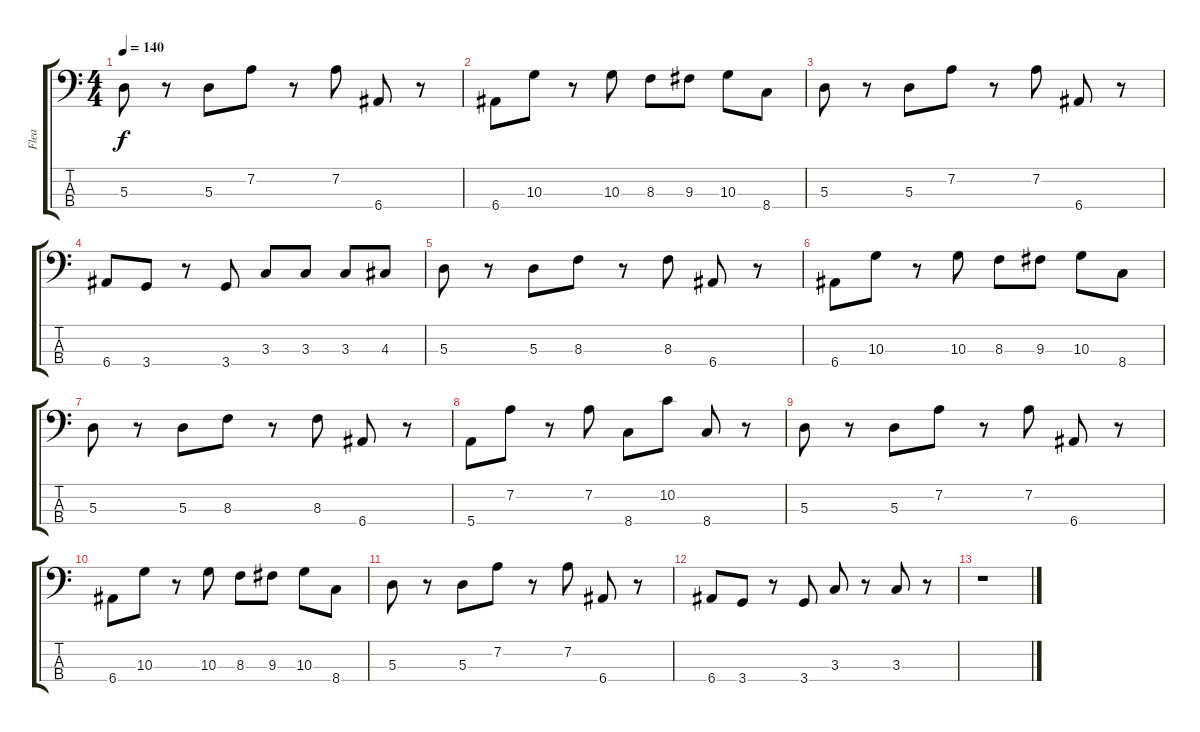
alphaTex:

\track ("Flea" "Flea") {instrument electricbassfinger}
\staff {score tabs}
\tuning (G2 D2 A1 E1) {hide}
\ts (4 4)
\tempo 140
\clef f4
\ks c
5.3.8{dy f} r.8 5.3.8 7.2.8 r.8 7.2.8 6.4.8 r.8 |
6.4.8 10.3.8 r.8 10.3.8 8.3.8 9.3.8 10.3.8 8.4.8 |
5.3.8 r.8 5.3.8 7.2.8 r.8 7.2.8 6.4.8 r.8 |
6.4.8 3.4.8 r.8 3.4.8 3.3.8 3.3.8 3.3.8 4.3.8 |
5.3.8 r.8 5.3.8 8.3.8 r.8 8.3.8 6.4.8 r.8 |
6.4.8 10.3.8 r.8 10.3.8 8.3.8 9.3.8 10.3.8 8.4.8 |
5.3.8 r.8 5.3.8 8.3.8 r.8 8.3.8 6.4.8 r.8 |
5.4.8 7.2.8 r.8 7.2.8 8.4.8 10.2.8 8.4.8 r.8 |
5.3.8 r.8 5.3.8 7.2.8 r.8 7.2.8 6.4.8 r.8 |
6.4.8 10.3.8 r.8 10.3.8 8.3.8 9.3.8 10.3.8 8.4.8 |
5.3.8 r.8 5.3.8 7.2.8 r.8 7.2.8 6.4.8 r.8 |
6.4.8 3.4.8 r.8 3.4.8 3.3.8 r.8 3.3.8 r.8 |
r.1
